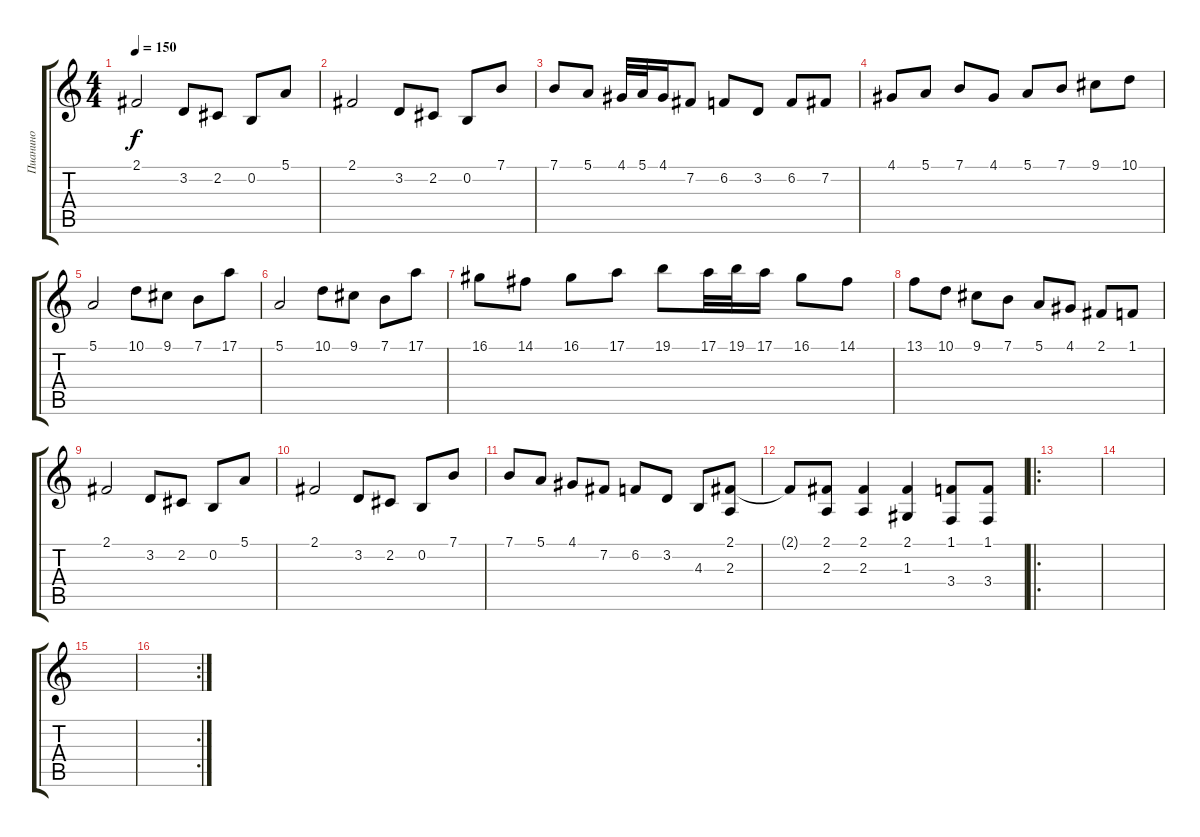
\track ("Пианино" "Пианино") {instrument brightacousticpiano}
\staff {score tabs}
\tuning (E4 B3 G3 D3 A2 E2) {hide}
\ts (4 4)
\tempo 150
\clef g2
\ks c
2.1.2{dy f} 3.2.8 2.2.8 0.2.8 5.1.8 |
2.1.2 3.2.8 2.2.8 0.2.8 7.1.8 |
7.1.8 5.1.8 4.1.32 5.1.32 4.1.16 7.2.8 6.2.8 3.2.8 6.2.8 7.2.8 |
4.1.8 5.1.8 7.1.8 4.1.8 5.1.8 7.1.8 9.1.8 10.1.8 |
5.1.2 10.1.8 9.1.8 7.1.8 17.1.8 |
5.1.2 10.1.8 9.1.8 7.1.8 17.1.8 |
16.1.8 14.1.8 16.1.8 17.1.8 19.1.8 17.1.32 19.1.32 17.1.16 16.1.8 14.1.8 |
13.1.8 10.1.8 9.1.8 7.1.8 5.1.8 4.1.8 2.1.8 1.1.8 |
2.1.2 3.2.8 2.2.8 0.2.8 5.1.8 |
2.1.2 3.2.8 2.2.8 0.2.8 7.1.8 |
7.1.8 5.1.8 4.1.8 7.2.8 6.2.8 3.2.8 4.3.8 (2.1 2.3).8 |
2.1{t}.8 (2.1 2.3).8 (2.1 2.3).4 (2.1 1.3).4 (1.1 3.4).8 (1.1 3.4).8 |
\ro
|
|
|
\rc 2
